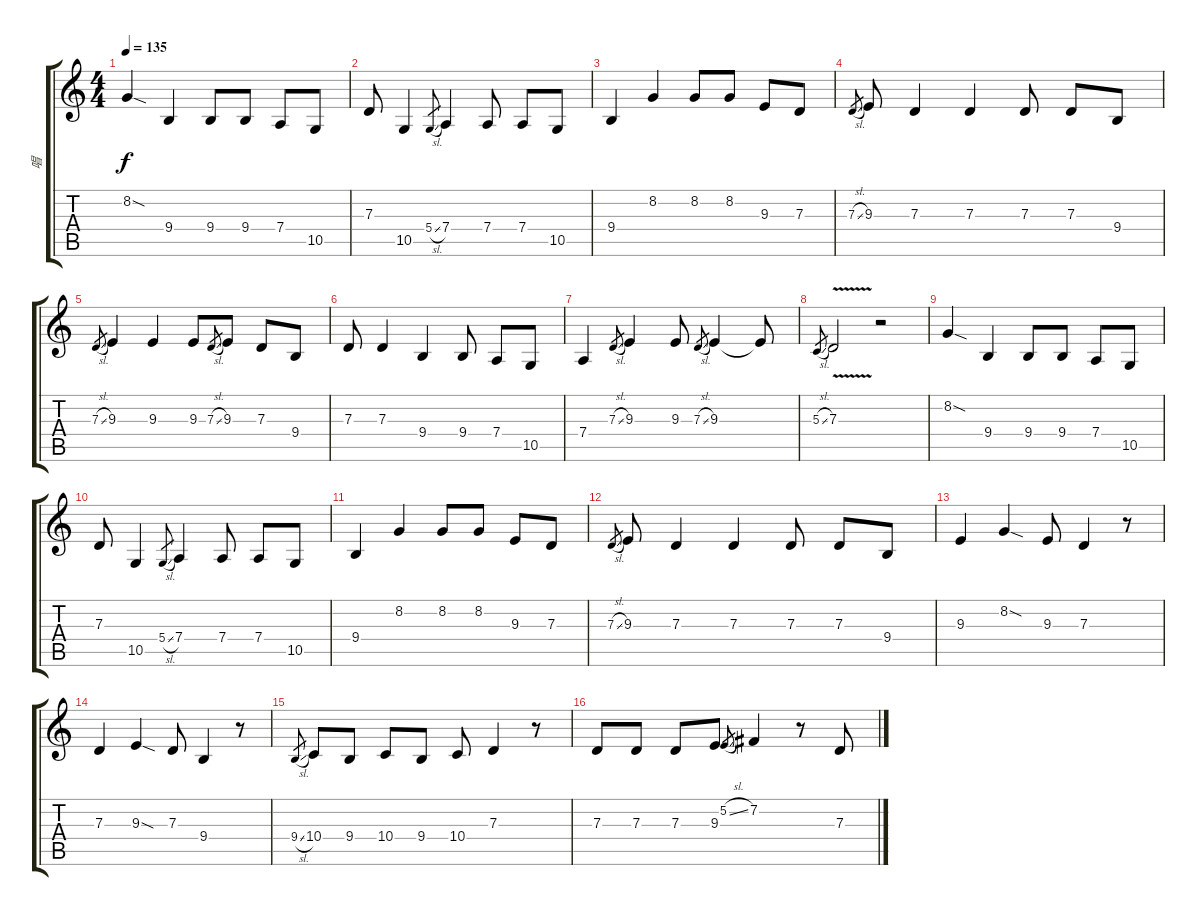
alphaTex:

\track ("唱" "唱") {instrument tangoaccordion}
\staff {score tabs}
\tuning (E4 B3 G3 D3 A2 E2) {hide}
\ts (4 4)
\tempo 135
\clef g2
\ks c
8.2{sod}.4{dy f} 9.4.4 9.4.8 9.4.8 7.4.8 10.5.8 |
7.3.8 10.5.4 5.4{sl}.8{gr} 7.4.4 7.4.8 7.4.8 10.5.8 |
9.4.4 8.2.4 8.2.8 8.2.8 9.3.8 7.3.8 |
7.3{sl}.8{gr} 9.3.8 7.3.4 7.3.4 7.3.8 7.3.8 9.4.8 |
7.3{sl}.8{gr} 9.3.4 9.3.4 9.3.8 7.3{sl}.8{gr} 9.3.8 7.3.8 9.4.8 |
7.3.8 7.3.4 9.4.4 9.4.8 7.4.8 10.5.8 |
7.4.4 7.3{sl}.8{gr} 9.3.4 9.3.8 7.3{sl}.8{gr} 9.3.4 9.3{t}.8 |
5.3{sl}.8{gr} 7.3{v}.2 r.2 |
8.2{sod}.4 9.4.4 9.4.8 9.4.8 7.4.8 10.5.8 |
7.3.8 10.5.4 5.4{sl}.8{gr} 7.4.4 7.4.8 7.4.8 10.5.8 |
9.4.4 8.2.4 8.2.8 8.2.8 9.3.8 7.3.8 |
7.3{sl}.8{gr} 9.3.8 7.3.4 7.3.4 7.3.8 7.3.8 9.4.8 |
9.3.4 8.2{sod}.4 9.3.8 7.3.4 r.8 |
7.3.4 9.3{sod}.4 7.3.8 9.4.4 r.8 |
9.4{sl}.8{gr} 10.4.8 9.4.8 10.4.8 9.4.8 10.4.8 7.3.4 r.8 |
7.3.8 7.3.8 7.3.8 9.3.8 5.2{sl}.8{gr} 7.2.4 r.8 7.3.8
